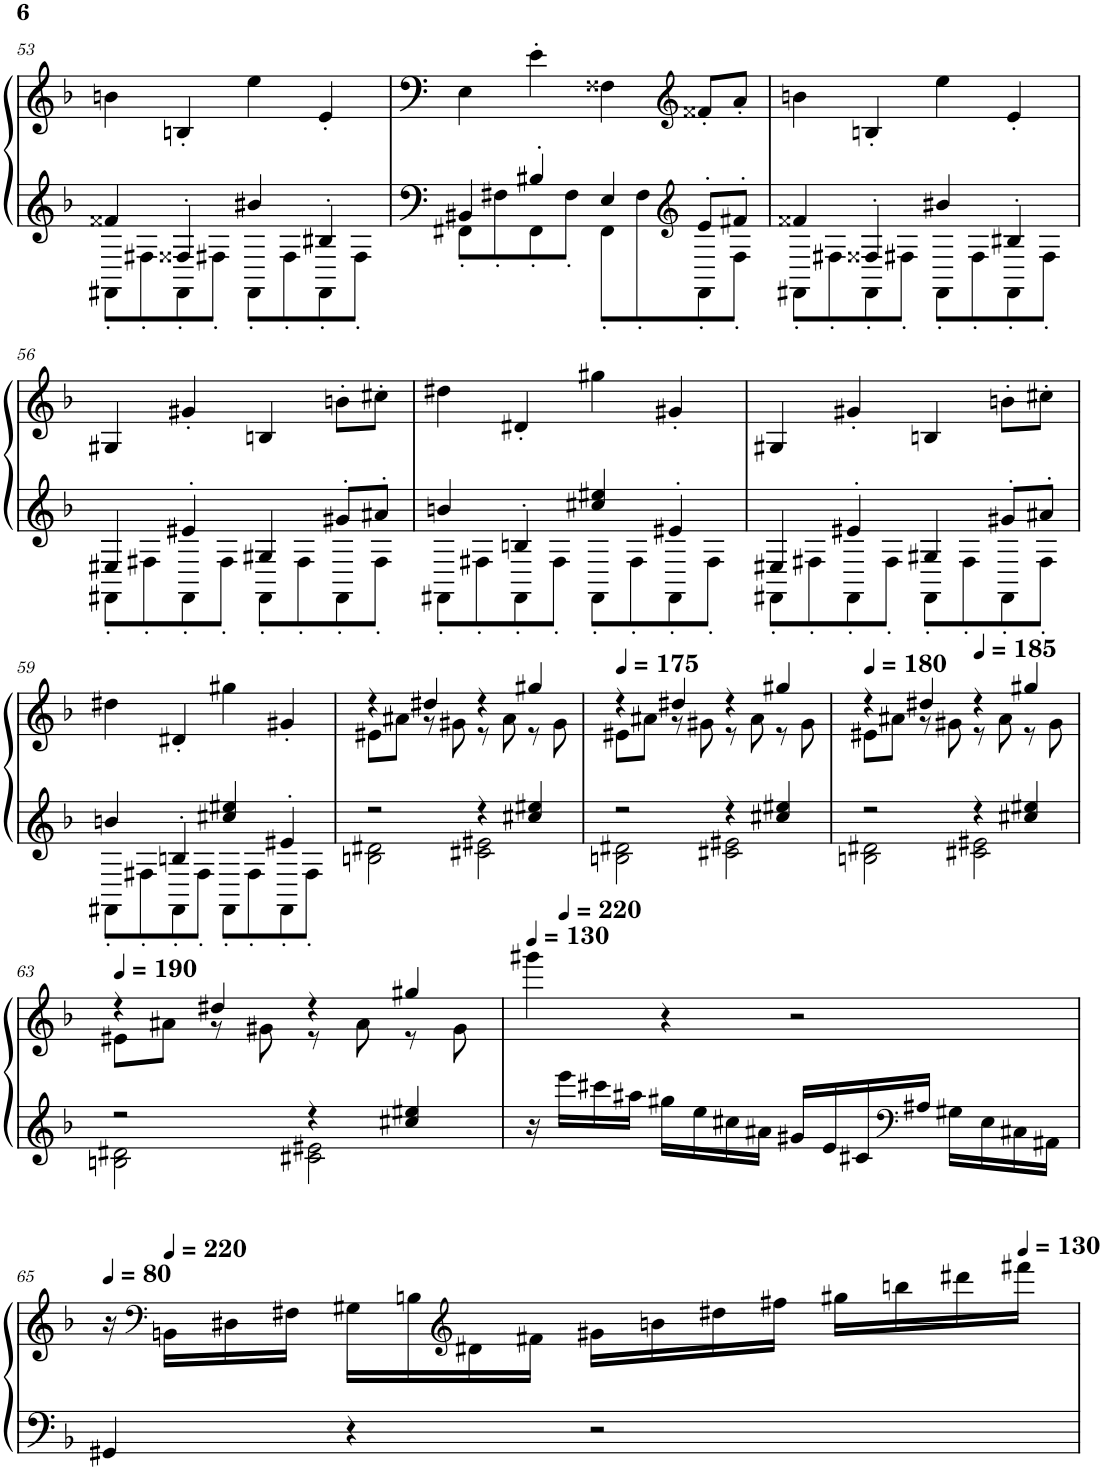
**kern	**kern
*part1	*part1
*staff2	*staff1
*I"Piano, Grand Piano	*
*I'Pno.	*
!!LO:PB:g=z
*clefG2	*clefG2
*k[b-]	*k[b-]
*M4/4	*M4/4
=53	=53
*^	*
4f##X/	8FF#X'\L	4bn\
.	8F#X'\	.
4F##X'/	8FF#'\	4Bn'/
.	8F#X'\J	.
4b#X/	8FF#'\L	4ee\
.	8F#'\	.
4B#X'/	8FF#'\	4e'/
.	8F#'\J	.
=54	=54	=54
4BB#X/	8FF#X'\L	4E\
.	8F#X'\	.
4B#X'/	8FF#'\	4e'\
.	8F#'\J	.
4E/	8FF#'\L	4F##X\
.	8F#'\	.
*clefG2	*	*clefG2
8e'/L	8FF#'\	8f##X'/L
8f#X'/J	8F#'\J	8a'/J
=55	=55	=55
4f##X/	8FF#X'\L	4bn\
.	8F#X'\	.
4F##X'/	8FF#'\	4Bn'/
.	8F#X'\J	.
4b#X/	8FF#'\L	4ee\
.	8F#'\	.
4B#X'/	8FF#'\	4e'/
.	8F#'\J	.
!!LO:LB:g=z
=56	=56	=56
4E#X/	8FF#X'\L	4G#X/
.	8F#X'\	.
4e#X'/	8FF#'\	4g#X'/
.	8F#'\J	.
4G#X/	8FF#'\L	4Bn/
.	8F#'\	.
8g#X'/L	8FF#'\	8bn'\L
8a#X'/J	8F#'\J	8cc#X'\J
=57	=57	=57
4bn/	8FF#X'\L	4dd#X\
.	8F#X'\	.
4Bn'/	8FF#'\	4d#X'/
.	8F#'\J	.
4cc#X/ 4ee#X/	8FF#'\L	4gg#X\
.	8F#'\	.
4e#X'/	8FF#'\	4g#X'/
.	8F#'\J	.
=58	=58	=58
4E#X/	8FF#X'\L	4G#X/
.	8F#X'\	.
4e#X'/	8FF#'\	4g#X'/
.	8F#'\J	.
4G#X/	8FF#'\L	4Bn/
.	8F#'\	.
8g#X'/L	8FF#'\	8bn'\L
8a#X'/J	8F#'\J	8cc#X'\J
!!LO:LB:g=z
=59	=59	=59
4bn/	8FF#X'\L	4dd#X\
.	8F#X'\	.
4Bn'/	8FF#'\	4d#X'/
.	8F#'\J	.
4cc#X/ 4ee#X/	8FF#'\L	4gg#X\
.	8F#'\	.
4e#X'/	8FF#'\	4g#X'/
.	8F#'\J	.
=60	=60	=60
*	*	*^
2r	2Bn\ 2d#X\	4r	8e#X\L
.	.	.	8a#X\J
.	.	4dd#X/	8r
.	.	.	8g#X\
4r	2c#X\ 2e#X\	4r	8r
.	.	.	8a#\
4cc#X/ 4ee#X/	.	4gg#X/	8r
.	.	.	8g#\
=61	=61	=61	=61
*	*	*MM175	*
2r	2Bn\ 2d#X\	4r	8e#X\L
.	.	.	8a#X\J
.	.	4dd#X/	8r
.	.	.	8g#X\
4r	2c#X\ 2e#X\	4r	8r
.	.	.	8a#\
4cc#X/ 4ee#X/	.	4gg#X/	8r
.	.	.	8g#\
=62	=62	=62	=62
*	*	*MM180	*
2r	2Bn\ 2d#X\	4r	8e#X\L
.	.	.	8a#X\J
.	.	4dd#X/	8r
.	.	.	8g#X\
*	*	*MM185	*
4r	2c#X\ 2e#X\	4r	8r
.	.	.	8a#\
4cc#X/ 4ee#X/	.	4gg#X/	8r
.	.	.	8g#\
!!LO:LB:g=z	!!
=63	=63	=63	=63
*	*	*MM190	*
2r	2Bn\ 2d#X\	4r	8e#X\L
.	.	.	8a#X\J
.	.	4dd#X/	8r
.	.	.	8g#X\
4r	2c#X\ 2e#X\	4r	8r
.	.	.	8a#\
4cc#X/ 4ee#X/	.	4gg#X/	8r
.	.	.	8g#\
*v	*v	*	*
*	*v	*v
=64	=64
*	*MM130
16r	4ggg#X\
*	*MM220
16eee\LL	.
16ccc#X\	.
16aa#X\JJ	.
16gg#X\LL	4r
16ee\	.
16cc#X\	.
16a#X\JJ	.
16g#X/LL	2r
16e/	.
16c#X/	.
*clefF4	*
16A#X/JJ	.
16G#X\LL	.
16E\	.
16C#X\	.
16AA#X\JJ	.
!!LO:LB:g=z
=65	=65
*	*MM80
4GG#X/	16r
*	*clefF4
*	*MM220
.	16BBn\LL
.	16D#X\
.	16F#X\JJ
4r	16G#X\LL
.	16Bn\
*	*clefG2
.	16d#X\
.	16f#X\JJ
2r	16g#X\LL
.	16bn\
.	16dd#X\
.	16ff#X\JJ
.	16gg#X\LL
.	16bbn\
.	16ddd#X\
*	*MM130
.	16fff#X\JJ
=	=
*-	*-
